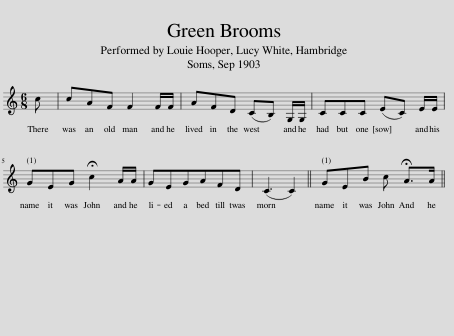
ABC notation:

X:1
L:1/8
M:6/8
I:linebreak $
K:C
V:1 treble
V:1
 c | cAF F2 F/F/ | AFD (CB,) G,/G,/ | CCC (EC) E/E/ |$ GEG !fermata!c2 A/A/ | %5
 GEGAFD | (C3 C2) || GEB c !fermata!A>A || %8
